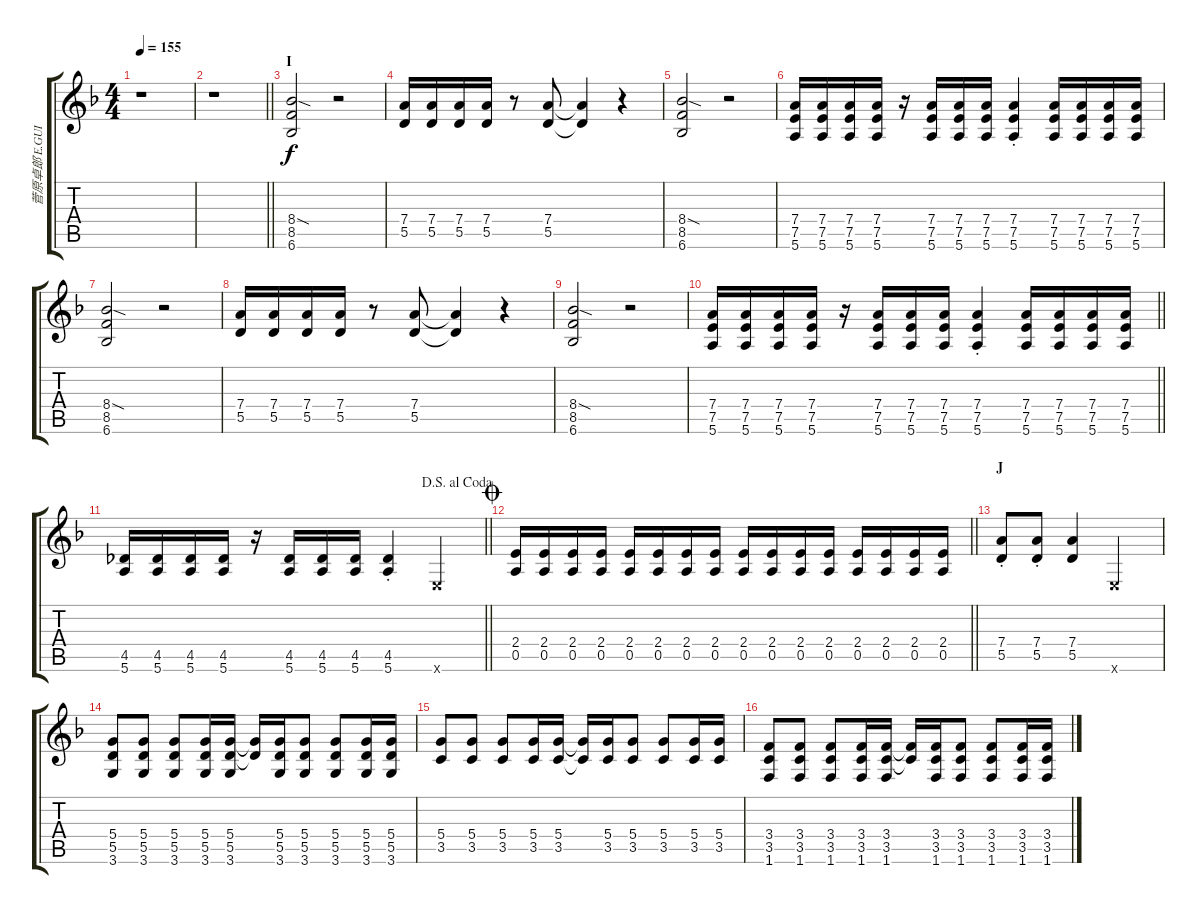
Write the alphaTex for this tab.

\track ("菅原卓郎 E.GUITARⅡ" "菅原卓郎 E.GUI") {instrument distortionguitar}
\staff {score tabs}
\tuning (E4 B3 G3 D3 A2 E2) {hide}
\ts (4 4)
\tempo 155
\clef g2
\ks f
r.1{dy f} |
\barLineRight lightlight
r.1 |
\section ("" "I")
(8.4{sod} 8.5 6.6).2 r.2 |
(7.4 5.5).16 (7.4 5.5).16 (7.4 5.5).16 (7.4 5.5).16 r.8 (7.4 5.5).8 (7.4{t} 5.5{t}).4 r.4 |
(8.4{sod} 8.5 6.6).2 r.2 |
(7.4 7.5 5.6).16 (7.4 7.5 5.6).16 (7.4 7.5 5.6).16 (7.4 7.5 5.6).16 r.16 (7.4 7.5 5.6).16 (7.4 7.5 5.6).16 (7.4 7.5 5.6).16 (7.4{st} 7.5{st} 5.6{st}).4 (7.4 7.5 5.6).16 (7.4 7.5 5.6).16 (7.4 7.5 5.6).16 (7.4 7.5 5.6).16 |
(8.4{sod} 8.5 6.6).2 r.2 |
(7.4 5.5).16 (7.4 5.5).16 (7.4 5.5).16 (7.4 5.5).16 r.8 (7.4 5.5).8 (7.4{t} 5.5{t}).4 r.4 |
(8.4{sod} 8.5 6.6).2 r.2 |
\barLineRight lightlight
(7.4 7.5 5.6).16 (7.4 7.5 5.6).16 (7.4 7.5 5.6).16 (7.4 7.5 5.6).16 r.16 (7.4 7.5 5.6).16 (7.4 7.5 5.6).16 (7.4 7.5 5.6).16 (7.4{st} 7.5{st} 5.6{st}).4 (7.4 7.5 5.6).16 (7.4 7.5 5.6).16 (7.4 7.5 5.6).16 (7.4 7.5 5.6).16 |
\jump dalsegnoalcoda
\barLineRight lightlight
(4.5 5.6).16 (4.5 5.6).16 (4.5 5.6).16 (4.5 5.6).16 r.16 (4.5 5.6).16 (4.5 5.6).16 (4.5 5.6).16 (4.5{st} 5.6{st}).4 0.6{x}.4 |
\jump coda
\barLineRight lightlight
(2.4 0.5).16 (2.4 0.5).16 (2.4 0.5).16 (2.4 0.5).16 (2.4 0.5).16 (2.4 0.5).16 (2.4 0.5).16 (2.4 0.5).16 (2.4 0.5).16 (2.4 0.5).16 (2.4 0.5).16 (2.4 0.5).16 (2.4 0.5).16 (2.4 0.5).16 (2.4 0.5).16 (2.4 0.5).16 |
\section ("" "J")
(7.4{st} 5.5{st}).8 (7.4{st} 5.5{st}).8 (7.4 5.5).4 0.6{x}.2 |
(5.4 5.5 3.6).8 (5.4 5.5 3.6).8 (5.4 5.5 3.6).8 (5.4 5.5 3.6).16 (5.4 5.5 3.6).16 (5.4{t} 5.5{t}).16 (5.4 5.5 3.6).16 (5.4 5.5 3.6).8 (5.4 5.5 3.6).8 (5.4 5.5 3.6).16 (5.4 5.5 3.6).16 |
(5.4 3.5).8 (5.4 3.5).8 (5.4 3.5).8 (5.4 3.5).16 (5.4 3.5).16 (5.4{t} 3.5{t}).16 (5.4 3.5).16 (5.4 3.5).8 (5.4 3.5).8 (5.4 3.5).16 (5.4 3.5).16 |
(3.4 3.5 1.6).8 (3.4 3.5 1.6).8 (3.4 3.5 1.6).8 (3.4 3.5 1.6).16 (3.4 3.5 1.6).16 (3.4{t} 3.5{t}).16 (3.4 3.5 1.6).16 (3.4 3.5 1.6).8 (3.4 3.5 1.6).8 (3.4 3.5 1.6).16 (3.4 3.5 1.6).16
